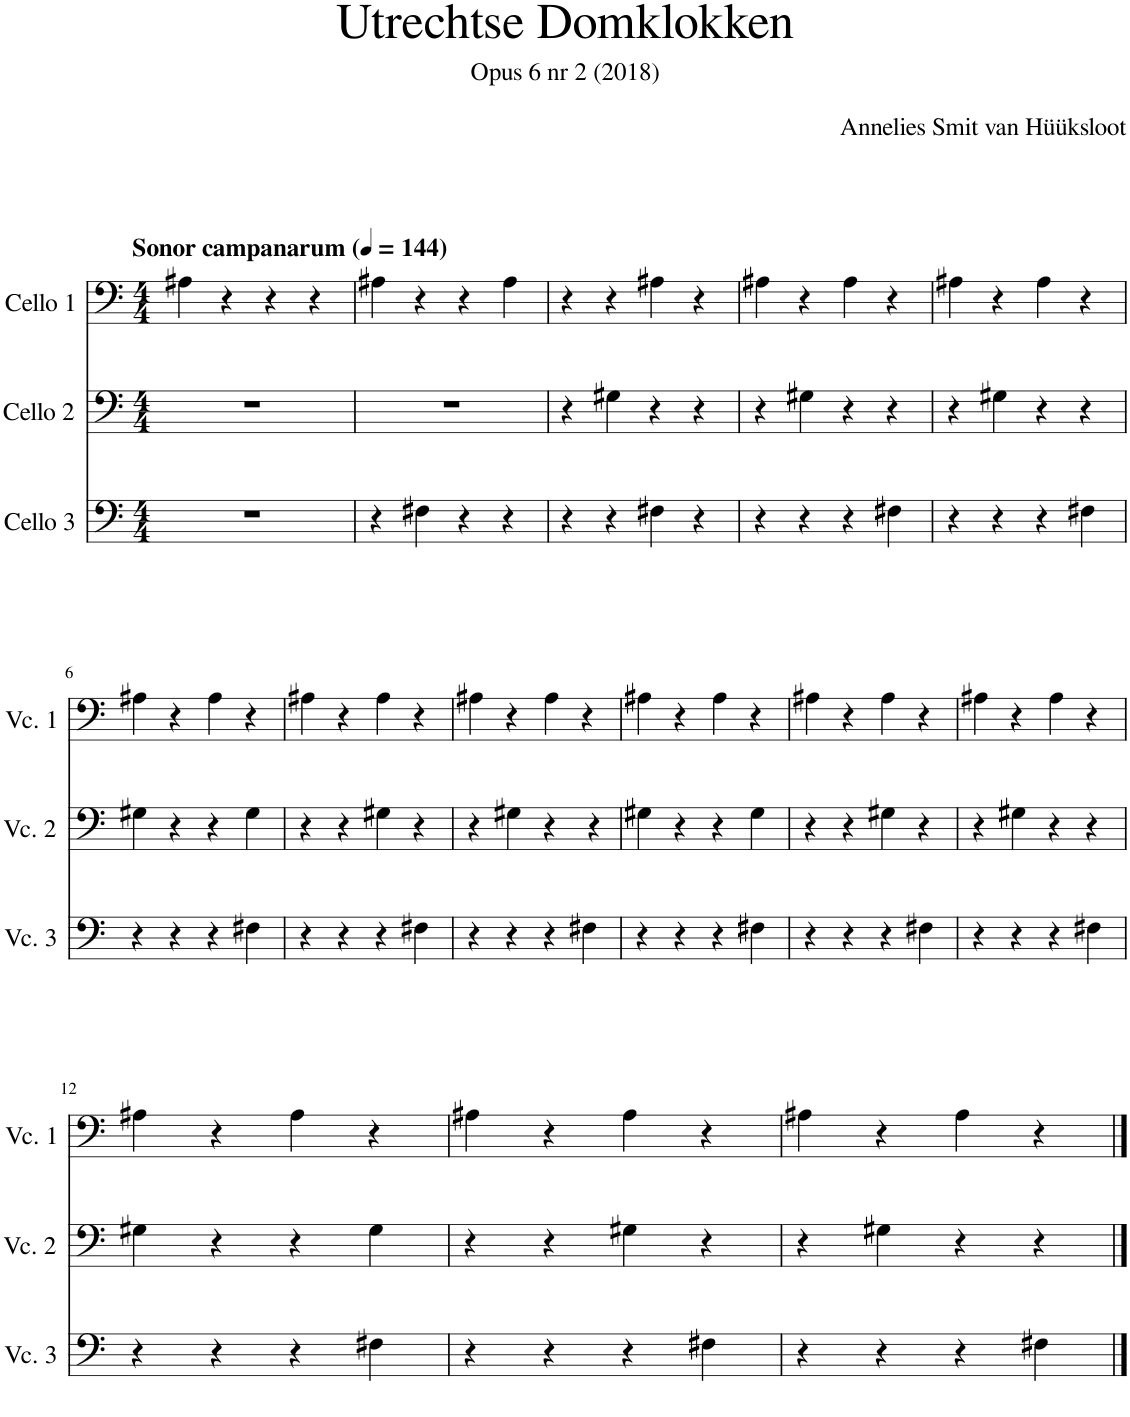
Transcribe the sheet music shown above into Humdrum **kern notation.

**kern	**kern	**kern
*part3	*part2	*part1
*staff3	*staff2	*staff1
*I"Cello 3	*I"Cello 2	*I"Cello 1
*clefF4	*clefF4	*clefF4
*k[]	*k[]	*k[]
*M4/4	*M4/4	*M4/4
*MM144	*MM144	*MM144
=1	=1	=1
!	!	!LO:TX:a:B:t=Sonor campanarum
1r	1r	4A#X\
.	.	4r
.	.	4r
.	.	4r
=2	=2	=2
4r	1r	4A#X\
4F#X\	.	4r
4r	.	4r
4r	.	4A#\
=3	=3	=3
4r	4r	4r
4r	4G#X\	4r
4F#X\	4r	4A#X\
4r	4r	4r
=4	=4	=4
4r	4r	4A#X\
4r	4G#X\	4r
4r	4r	4A#\
4F#X\	4r	4r
=5	=5	=5
4r	4r	4A#X\
4r	4G#X\	4r
4r	4r	4A#\
4F#X\	4r	4r
!!LO:LB:g=z
=6	=6	=6
4r	4G#X\	4A#X\
4r	4r	4r
4r	4r	4A#\
4F#X\	4G#\	4r
=7	=7	=7
4r	4r	4A#X\
4r	4r	4r
4r	4G#X\	4A#\
4F#X\	4r	4r
=8	=8	=8
4r	4r	4A#X\
4r	4G#X\	4r
4r	4r	4A#\
4F#X\	4r	4r
=9	=9	=9
4r	4G#X\	4A#X\
4r	4r	4r
4r	4r	4A#\
4F#X\	4G#\	4r
=10	=10	=10
4r	4r	4A#X\
4r	4r	4r
4r	4G#X\	4A#\
4F#X\	4r	4r
=11	=11	=11
4r	4r	4A#X\
4r	4G#X\	4r
4r	4r	4A#\
4F#X\	4r	4r
!!LO:LB:g=z
=12	=12	=12
4r	4G#X\	4A#X\
4r	4r	4r
4r	4r	4A#\
4F#X\	4G#\	4r
=13	=13	=13
4r	4r	4A#X\
4r	4r	4r
4r	4G#X\	4A#\
4F#X\	4r	4r
=14	=14	=14
4r	4r	4A#X\
4r	4G#X\	4r
4r	4r	4A#\
4F#X\	4r	4r
==	==	==
*-	*-	*-
